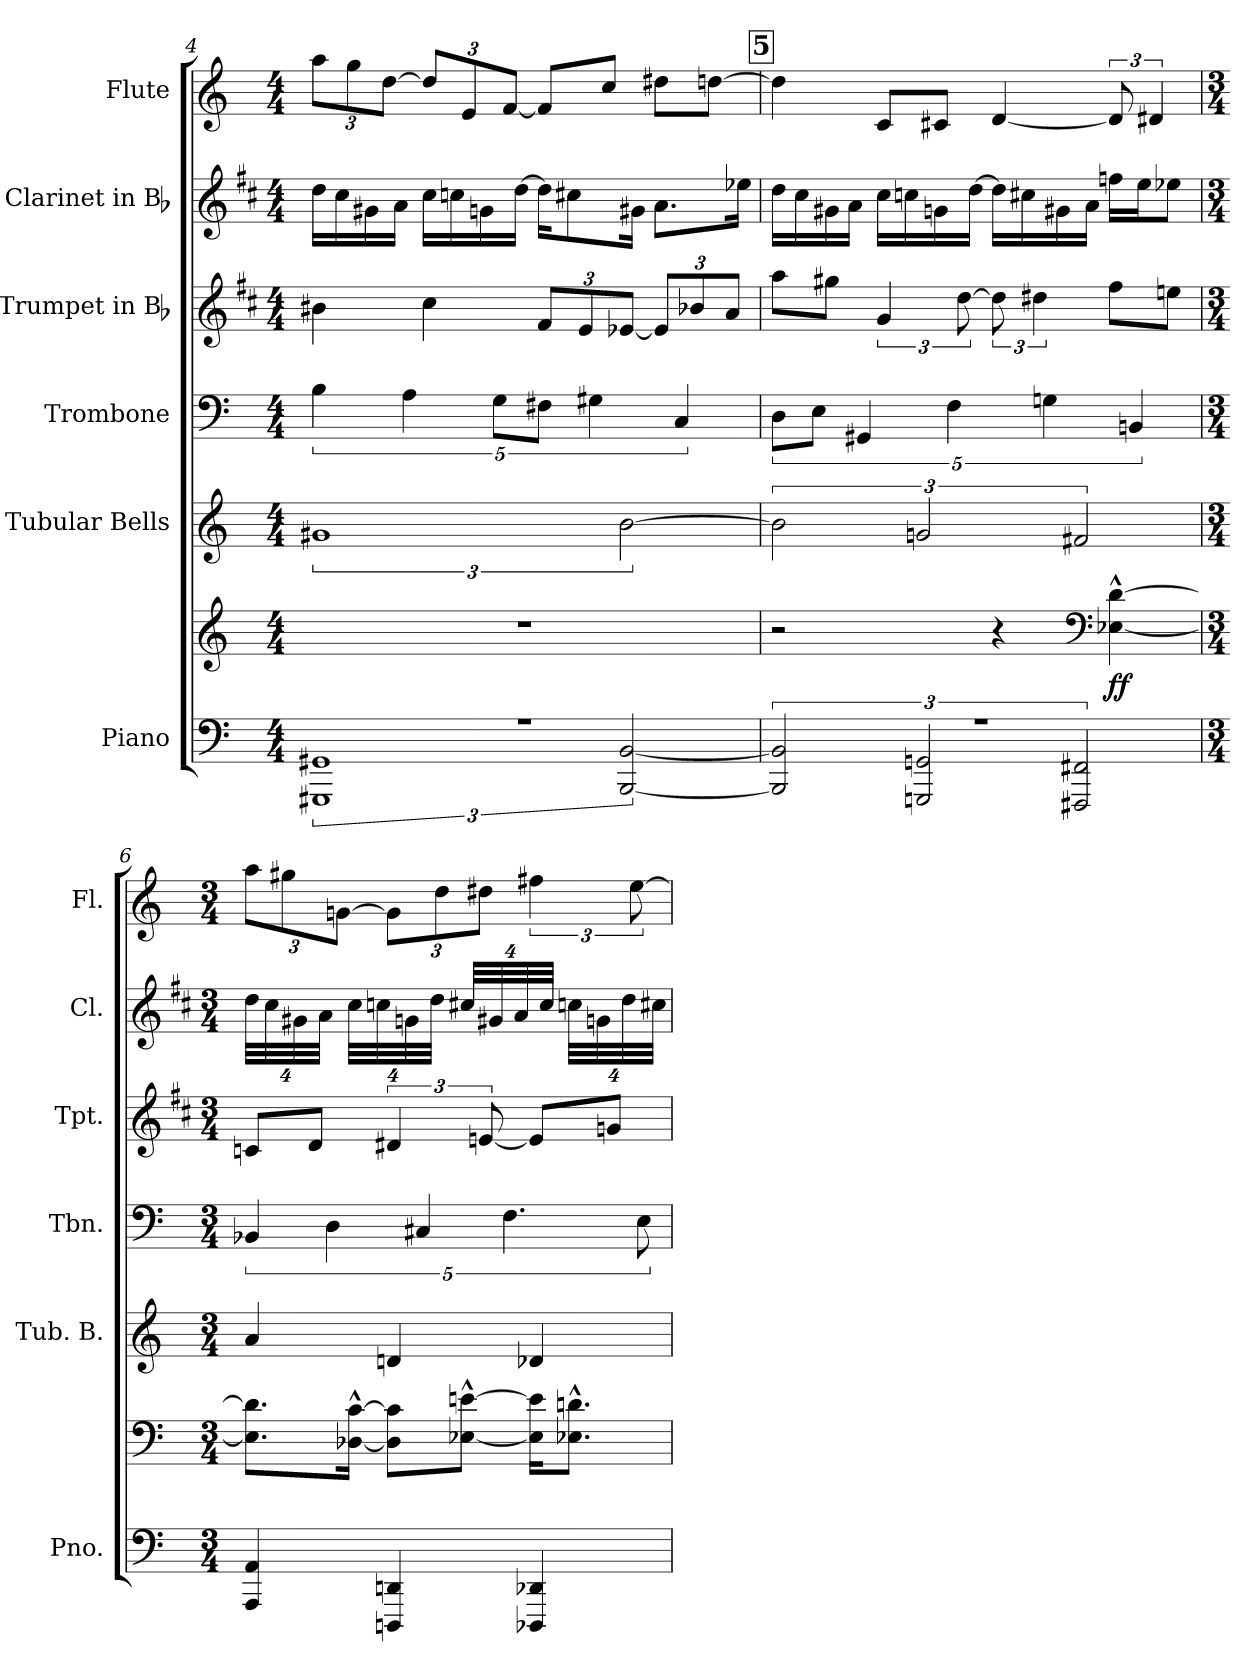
**kern	**kern	**dynam	**kern	**kern	**kern	**kern	**kern
*part6	*part6	*part6	*part5	*part4	*part3	*part2	*part1
*staff7	*staff6	*staff6/7	*staff5	*staff4	*staff3	*staff2	*staff1
*I"Piano	*	*	*I"Tubular Bells	*I"Trombone	*I"Trumpet in Bb	*I"Clarinet in Bb	*I"Flute
*I'Pno.	*	*	*I'Tub. B.	*I'Tbn.	*I'Tpt.	*I'Cl.	*I'Fl.
*clefF4	*clefG2	*	*clefG2	*clefF4	*clefG2	*clefG2	*clefG2
*	*	*	*	*	*ITrd1c2	*ITrd1c2	*
*k[]	*k[]	*	*k[]	*k[]	*k[]	*k[]	*k[]
*C:	*C:	*	*C:	*C:	*C:	*C:	*C:
*M4/4	*M4/4	*	*M4/4	*M4/4	*M4/4	*M4/4	*M4/4
=4	=4	=4	=4	=4	=4	=4	=4
*^	*	*	*	*	*	*	*
1rA	3%2GGG#X 3%2GG#X	1r	.	3%2g#X	5B	4a#X	16ccLL	12aaL
.	.	.	.	.	.	.	16b	.
.	.	.	.	.	.	.	.	12gg
.	.	.	.	.	.	.	16f#X	.
.	.	.	.	.	.	.	.	[12ddJ
.	.	.	.	.	.	.	16gJJ	.
.	.	.	.	.	5A	.	.	.
.	.	.	.	.	.	4b	16bLL	12ddL]
.	.	.	.	.	.	.	16b-X	.
.	.	.	.	.	.	.	.	12e
.	.	.	.	.	.	.	16fn	.
.	.	.	.	.	10GL	.	.	.
.	.	.	.	.	.	.	.	[12fJ
.	.	.	.	.	.	.	[16ccJJ	.
.	.	.	.	.	10F#XJ	12eL	16ccKL]	8fL]
.	.	.	.	.	.	.	8bn	.
.	.	.	.	.	.	12d	.	.
.	.	.	.	.	5G#X	.	.	.
.	.	.	.	.	.	.	.	8ccJ
.	[3BBB/ [3BB/	.	.	[3b	.	[12d-XJ	.	.
.	.	.	.	.	.	.	16f#XJk	.
.	.	.	.	.	.	12d-L]	8.gL	8dd#XL
.	.	.	.	.	5C	.	.	.
.	.	.	.	.	.	12a-X	.	.
.	.	.	.	.	.	.	.	[8ddnJ
.	.	.	.	.	.	12gJ	.	.
.	.	.	.	.	.	.	16dd-XJk	.
!!LO:REH:place=s1:t=5
=5	=5	=5	=5	=5	=5	=5	=5	=5
1rA	3BBB]/ 3BB]/	2r	.	3b]	10DL	8ggL	16ccLL	4dd]
.	.	.	.	.	.	.	16b	.
.	.	.	.	.	10EJ	.	.	.
.	.	.	.	.	.	8ff#XJ	16f#X	.
.	.	.	.	.	.	.	16gJJ	.
.	.	.	.	.	5GG#X	.	.	.
.	.	.	.	.	.	6f	16bLL	8cL
.	.	.	.	.	.	.	16b-X	.
.	3GGGn/ 3GGn/	.	.	3gn	.	.	.	.
.	.	.	.	.	.	.	16fn	8c#XJ
.	.	.	.	.	5F	.	.	.
.	.	.	.	.	.	[12cc	.	.
.	.	.	.	.	.	.	[16ccJJ	.
.	.	4r	.	.	.	12cc]	16ccLL]	[4d
.	.	.	.	.	.	.	16bn	.
.	.	.	.	.	.	6cc#X	.	.
.	.	.	.	.	5Gn	.	.	.
.	.	.	.	.	.	.	16f#X	.
.	3FFF#X/ 3FF#X/	.	.	3f#X	.	.	.	.
.	.	.	.	.	.	.	16gJJ	.
*	*	*clefF4	*	*	*	*	*	*
.	.	[4E-X^^ [4d^^	ff	.	.	8eeL	16ee-XLL	12d]
.	.	.	.	.	5BBn	.	.	.
.	.	.	.	.	.	.	16ddJ	.
.	.	.	.	.	.	.	.	6d#X
.	.	.	.	.	.	8ddnJ	8dd-XJ	.
*v	*v	*	*	*	*	*	*	*
=6	=6	=6	=6	=6	=6	=6	=6
*M3/4	*M3/4	*	*M3/4	*M3/4	*M3/4	*M3/4	*M3/4
4AAA 4AA	8.E-] 8.d]L	.	4a	20%3BB-X	8B-XL	64%3ccLLL	12aaL
.	.	.	.	.	.	64%3b	.
.	.	.	.	.	.	.	12gg#X
.	.	.	.	.	.	64%3f#X	.
.	.	.	.	.	8cJ	.	.
.	.	.	.	.	.	64%3gJJJ	.
.	.	.	.	20%3D	.	.	.
.	.	.	.	.	.	.	[12gnJ
.	[16D-X^^ [16c^^Jk	.	.	.	.	64%3bLLL	.
.	.	.	.	.	.	64%3b-X	.
4DDDn 4DDn	8D-] 8c]L	.	4dn	.	6c#X	.	12gL]
.	.	.	.	.	.	64%3fn	.
.	.	.	.	20%3C#X	.	.	.
.	.	.	.	.	.	64%3ccJJJ	.
.	.	.	.	.	.	.	12dd
.	[8E-X^^ [8en^^J	.	.	.	.	64%3bnLLL	.
.	.	.	.	.	[12dn	.	12dd#XJ
.	.	.	.	.	.	64%3f#X	.
.	.	.	.	20%3.F	.	.	.
.	.	.	.	.	.	64%3g	.
4DDD-X 4DD-X	16E-] 16e]KL	.	4d-X	.	8dL]	.	6ff#X
.	.	.	.	.	.	64%3bJJJ	.
.	8.E-X^^ 8.dn^^J	.	.	.	.	64%3b-XLLL	.
.	.	.	.	.	.	64%3fn	.
.	.	.	.	.	8fnJ	.	.
.	.	.	.	.	.	64%3cc	.
.	.	.	.	.	.	.	[12ee
.	.	.	.	40%3E	.	.	.
.	.	.	.	.	.	64%3bnJJJ	.
=	=	=	=	=	=	=	=
*-	*-	*-	*-	*-	*-	*-	*-
